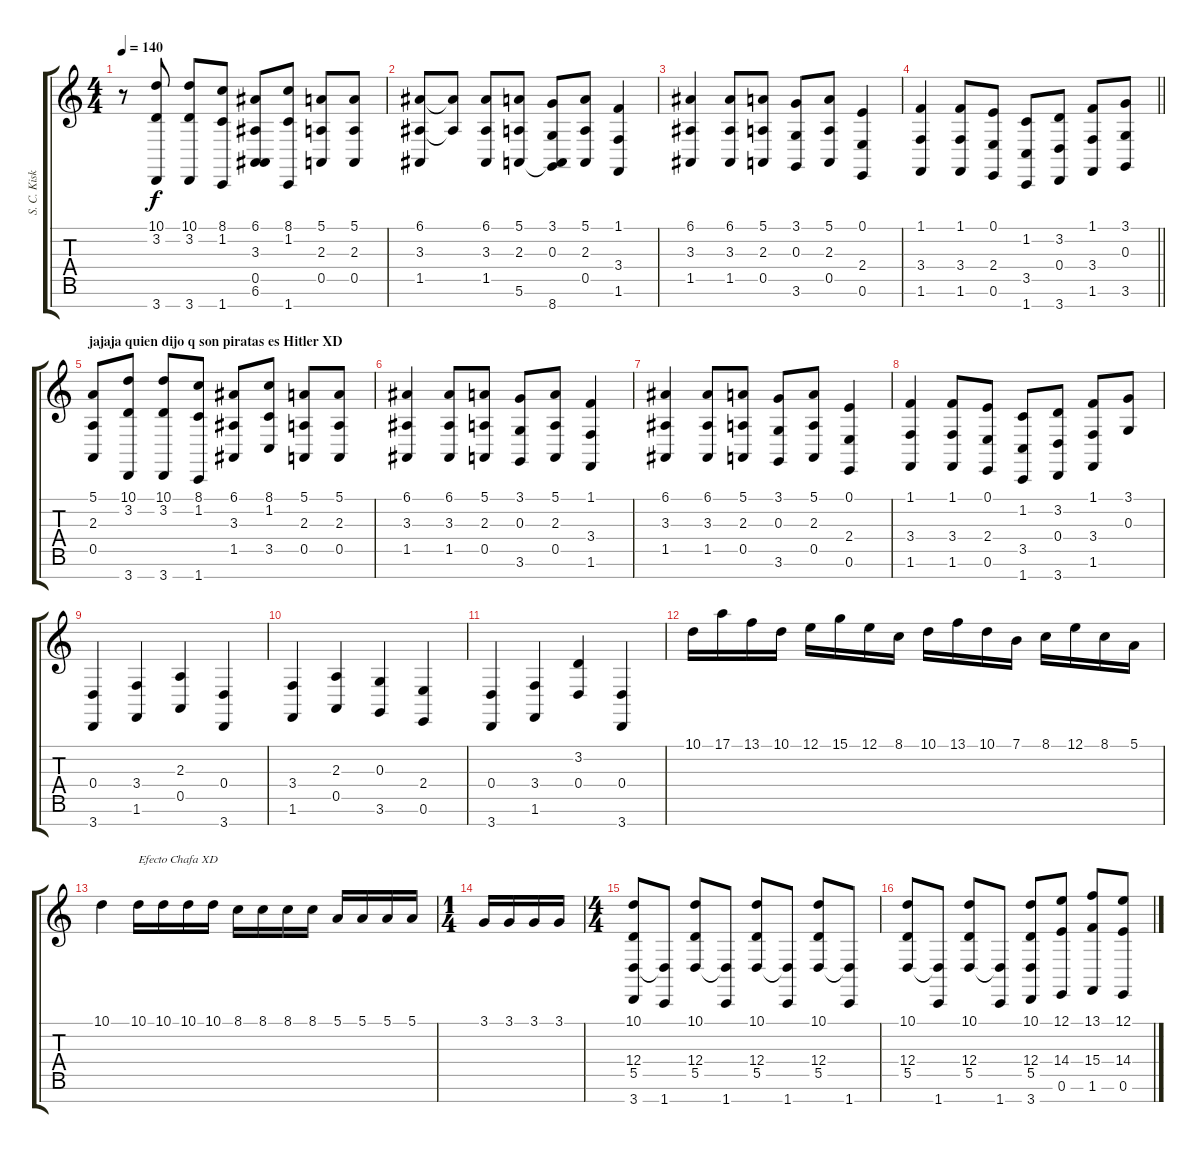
\track ("S. C. Kiskilla" "S. C. Kisk") {instrument stringensemble1}
\staff {score tabs}
\tuning (E4 B3 G3 D3 A2 E2 B1) {hide}
\ts (4 4)
\tempo 140
\clef g2
\ks c
r.8{dy f instrument stringensemble1} (10.1 3.2 3.7).8 (10.1 3.2 3.7).8 (8.1 1.2 1.7).8 (6.1 3.3 0.5 6.6).8 (8.1 1.2 1.7).8 (5.1 2.3 0.5).8 (5.1 2.3 0.5).8 |
(6.1 3.3 1.5).8 (6.1{t} 3.3{t}).8 (6.1 3.3 1.5).8 (5.1 2.3 5.6).8 (3.1 0.3 5.6{t} 8.7).8 (5.1 2.3 0.5).8 (1.1 3.4 1.6).4 |
(6.1 3.3 1.5).4 (6.1 3.3 1.5).8 (5.1 2.3 0.5).8 (3.1 0.3 3.6).8 (5.1 2.3 0.5).8 (0.1 2.4 0.6).4 |
\barLineRight lightlight
(1.1 3.4 1.6).4 (1.1 3.4 1.6).8 (0.1 2.4 0.6).8 (1.2 3.5 1.7).8 (3.2 0.4 3.7).8 (1.1 3.4 1.6).8 (3.1 0.3 3.6).8 |
\section ("" "jajaja quien dijo q son piratas es Hitler XD")
(5.1 2.3 0.5).8 (10.1 3.2 3.7).8 (10.1 3.2 3.7).8 (8.1 1.2 1.7).8 (6.1 3.3 1.5).8 (8.1 1.2 3.5).8 (5.1 2.3 0.5).8 (5.1 2.3 0.5).8 |
(6.1 3.3 1.5).4 (6.1 3.3 1.5).8 (5.1 2.3 0.5).8 (3.1 0.3 3.6).8 (5.1 2.3 0.5).8 (1.1 3.4 1.6).4 |
(6.1 3.3 1.5).4 (6.1 3.3 1.5).8 (5.1 2.3 0.5).8 (3.1 0.3 3.6).8 (5.1 2.3 0.5).8 (0.1 2.4 0.6).4 |
(1.1 3.4 1.6).4 (1.1 3.4 1.6).8 (0.1 2.4 0.6).8 (1.2 3.5 1.7).8 (3.2 0.4 3.7).8 (1.1 3.4 1.6).8 (3.1 0.3).8 |
(0.4 3.7).4 (3.4 1.6).4 (2.3 0.5).4 (0.4 3.7).4 |
(3.4 1.6).4 (2.3 0.5).4 (0.3 3.6).4 (2.4 0.6).4 |
(0.4 3.7).4 (3.4 1.6).4 (3.2 0.4).4 (0.4 3.7).4 |
10.1.16 17.1.16 13.1.16 10.1.16 12.1.16 15.1.16 12.1.16 8.1.16 10.1.16 13.1.16 10.1.16 7.1.16 8.1.16 12.1.16 8.1.16 5.1.16 |
10.1.4 10.1.16{txt "Efecto Chafa XD" instrument gunshot} 10.1.16 10.1.16 10.1.16 8.1.16 8.1.16 8.1.16 8.1.16 5.1.16 5.1.16 5.1.16 5.1.16 |
\ts (1 4)
3.1.16 3.1.16 3.1.16 3.1.16 |
\ts (4 4)
(10.1 12.4 5.5 3.7).8{volume 16 instrument stringensemble1} (5.5{t} 1.7).8 (10.1 12.4 5.5).8 (5.5{t} 1.7).8 (10.1 12.4 5.5).8 (5.5{t} 1.7).8 (10.1 12.4 5.5).8 (5.5{t} 1.7).8 |
(10.1 12.4 5.5).8 (5.5{t} 1.7).8 (10.1 12.4 5.5).8 (5.5{t} 1.7).8 (10.1 12.4 5.5 3.7).8 (12.1 14.4 0.6).8 (13.1 15.4 1.6).8 (12.1 14.4 0.6).8
